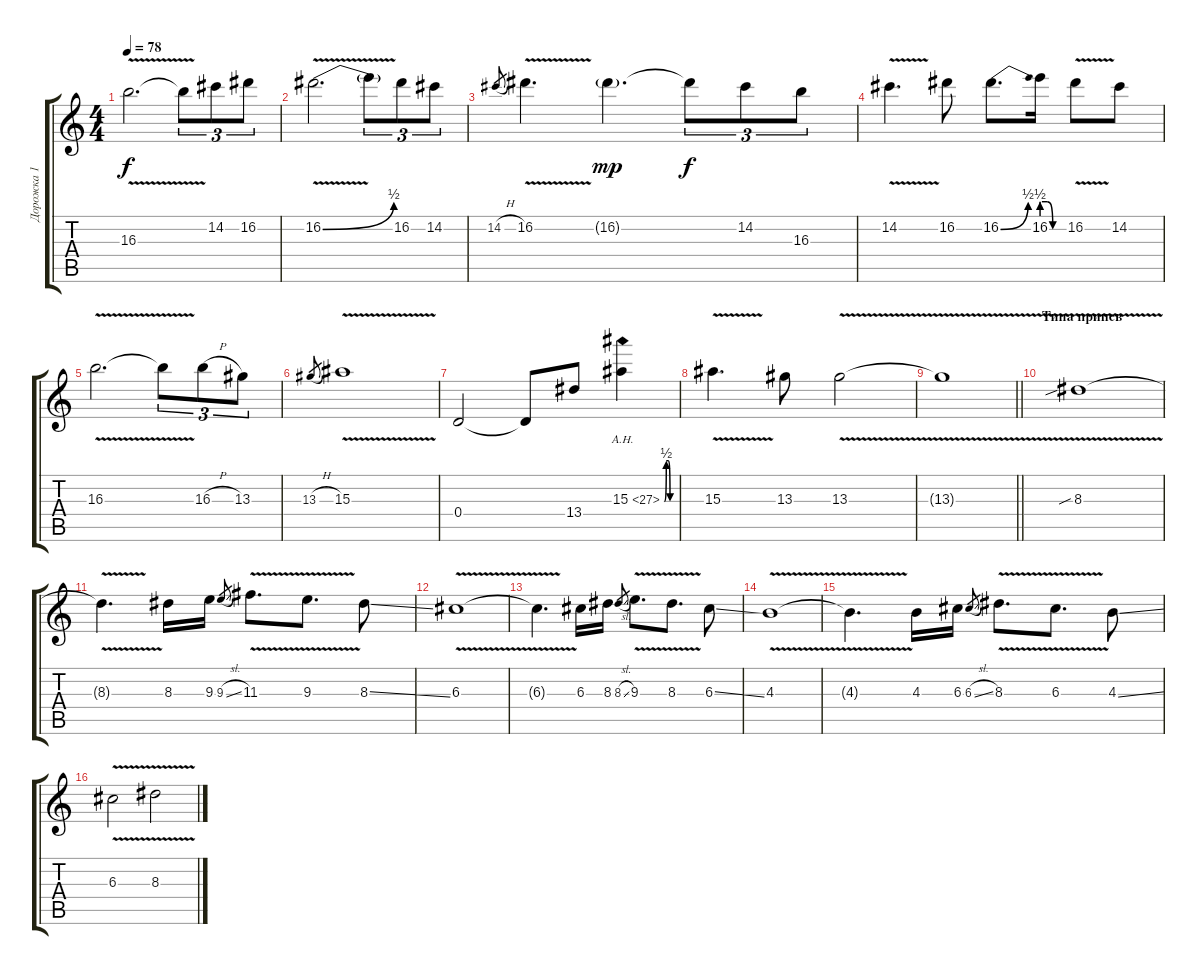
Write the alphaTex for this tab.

\track ("Дорожка 1" "Дорожка 1") {instrument distortionguitar}
\staff {score tabs}
\tuning (E4 B3 G3 D3 A2 E2) {hide}
\ts (4 4)
\tempo 78
\clef g2
\ks c
16.3{v}.2{d dy f} 16.3{t}.8{tu (3 2)} 14.2.8{tu (3 2)} 16.2.8{tu (3 2)} |
16.2{be (bend 0 0 60 2) v}.2{d} 16.2{t}.8{tu (3 2)} 16.2.8{tu (3 2)} 14.2.8{tu (3 2)} |
14.2{h}.8{gr} 16.2{v}.4{d} 16.2{g}.4{d dy mp} 16.2{t}.8{tu (3 2) dy f} 14.2.8{tu (3 2)} 16.3.8{tu (3 2)} |
14.2{v}.4{d} 16.2.8 16.2{be (bend 0 0 60 2)}.8{d} 16.2{be (custom 0 2 15 2 30 0 60 0)}.16 16.2{v}.8 14.2.8 |
16.3{v}.2{d} 16.3{t}.8{tu (3 2)} 16.3{h}.8{tu (3 2)} 13.3.8{tu (3 2)} |
13.3{h}.8{gr} 15.3{v}.1 |
0.4.2 0.4{t}.8 13.4.8 15.3{be (custom 0 0 10 2 20 2 30 0 60 0) ah 12}.4 |
15.3{v}.4{d} 13.3.8 13.3{v}.2 |
\barLineRight lightlight
13.3{t}.1 |
\section ("" "Типа припев")
8.3{v sib}.1 |
8.3{t}.4{d} 8.3.16 9.3.16 9.3{sl}.8{gr} 11.3{v}.8{d} 9.3{v}.8{d} 8.3{ss}.8 |
6.3{v}.1 |
6.3{t}.4{d} 6.3.16 8.3.16 8.3{sl}.8{gr} 9.3{v}.8{d} 8.3{v}.8{d} 6.3{ss}.8 |
4.3{v}.1 |
4.3{t}.4{d} 4.3.16 6.3.16 6.3{sl}.8{gr} 8.3{v}.8{d} 6.3{v}.8{d} 4.3{ss}.8 |
6.3{v}.2 8.3{v}.2
